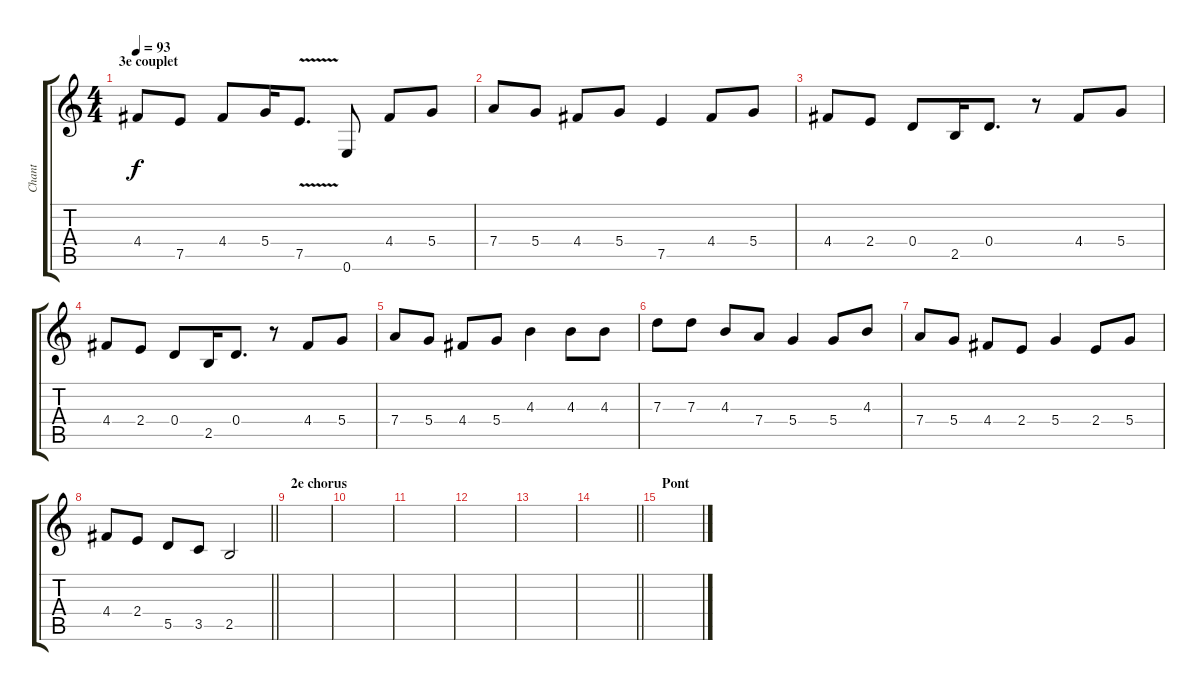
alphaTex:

\track ("Chant" "Chant") {instrument acousticguitarsteel}
\staff {score tabs}
\tuning (E4 B3 G3 D3 A2 E2) {hide}
\ts (4 4)
\section ("" "3e couplet")
\tempo 93
\clef g2
\ks c
4.4.8{dy f} 7.5.8 4.4.8 5.4.16 7.5{v}.8{d} 0.6.8 4.4.8 5.4.8 |
7.4.8 5.4.8 4.4.8 5.4.8 7.5.4 4.4.8 5.4.8 |
4.4.8 2.4.8 0.4.8 2.5.16 0.4.8{d} r.8 4.4.8 5.4.8 |
4.4.8 2.4.8 0.4.8 2.5.16 0.4.8{d} r.8 4.4.8 5.4.8 |
7.4.8 5.4.8 4.4.8 5.4.8 4.3.4 4.3.8 4.3.8 |
7.3.8 7.3.8 4.3.8 7.4.8 5.4.4 5.4.8 4.3.8 |
7.4.8 5.4.8 4.4.8 2.4.8 5.4.4 2.4.8 5.4.8 |
\barLineRight lightlight
4.4.8 2.4.8 5.5.8 3.5.8 2.5.2 |
\section ("" "2e chorus")
|
|
|
|
|
\barLineRight lightlight
|
\section ("" "Pont")
